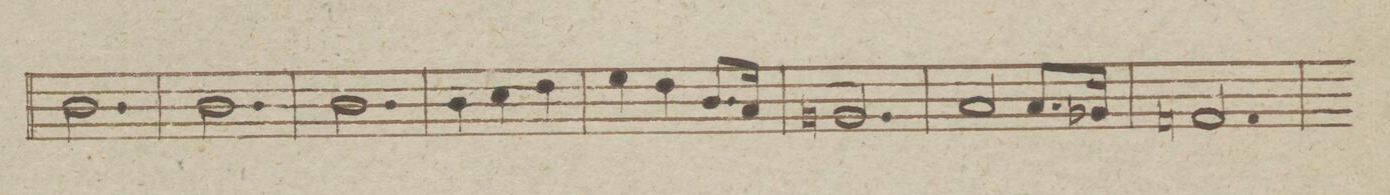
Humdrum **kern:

**kern
*I"Trombono.
*clefF4
*k[b-e-a-d-g-]
*M3/4
2.D-\
=33
2.D-\
=34
2.D-\
=35
4D-\
4E-\
4F\
=36
4G-\
4F\
8.D-/L
16C/Jk
=37
2.BBn/
=38
2C/
8.C/L
16BB-X/Jk
=39
2.AAn/
=40
*-
